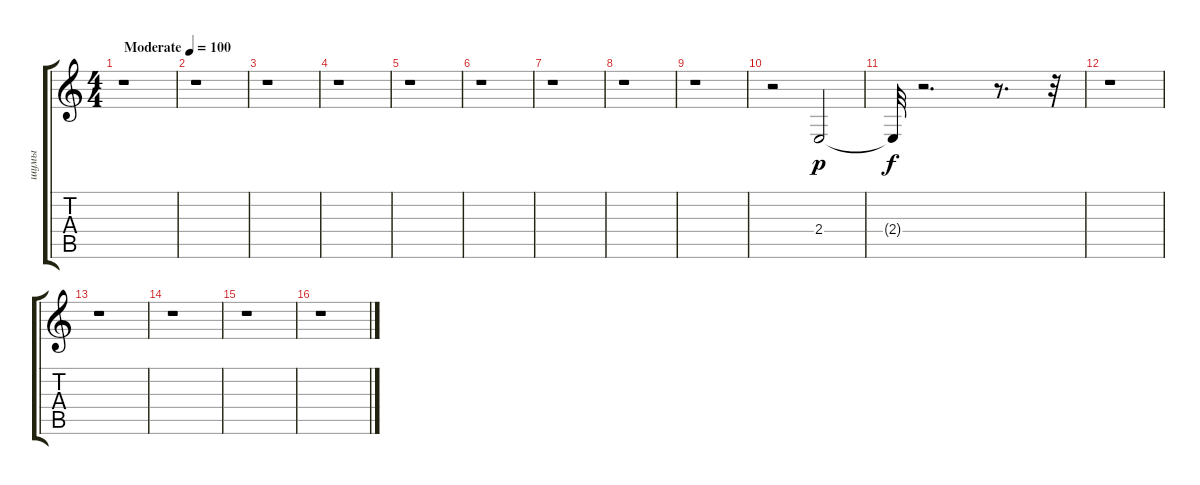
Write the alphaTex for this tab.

\track ("шумы" "шумы") {instrument reversecymbal}
\staff {score tabs}
\tuning (E4 B3 G3 D3 A2 E2) {hide}
\ts (4 4)
\tempo (100 "Moderate")
\clef g2
\ks c
r.1{dy p instrument reversecymbal} |
r.1 |
r.1 |
r.1 |
r.1 |
r.1 |
r.1 |
r.1 |
r.1 |
r.2 2.4.2 |
2.4{t}.32{dy f} r.2{d} r.8{d} r.32 |
r.1 |
r.1 |
r.1 |
r.1 |
r.1
